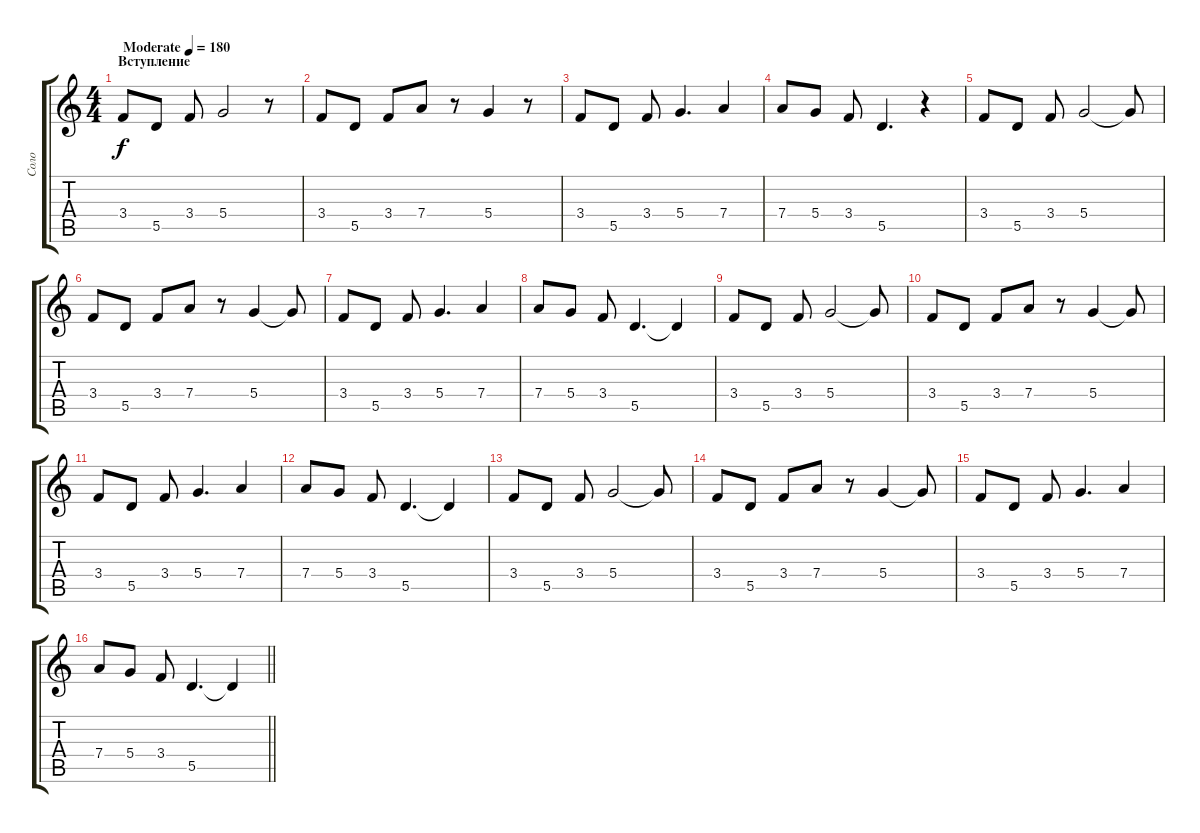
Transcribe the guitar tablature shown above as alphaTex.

\track ("Соло" "Соло") {instrument overdrivenguitar}
\staff {score tabs}
\tuning (E4 B3 G3 D3 A2 E2) {hide}
\ts (4 4)
\section ("" "Вступление")
\tempo (180 "Moderate")
\clef g2
\ks c
3.4.8{dy f instrument overdrivenguitar} 5.5.8 3.4.8 5.4.2 r.8 |
3.4.8 5.5.8 3.4.8 7.4.8 r.8 5.4.4 r.8 |
3.4.8 5.5.8 3.4.8 5.4.4{d} 7.4.4 |
7.4.8 5.4.8 3.4.8 5.5.4{d} r.4 |
3.4.8 5.5.8 3.4.8 5.4.2 5.4{t}.8 |
3.4.8 5.5.8 3.4.8 7.4.8 r.8 5.4.4 5.4{t}.8 |
3.4.8 5.5.8 3.4.8 5.4.4{d} 7.4.4 |
7.4.8 5.4.8 3.4.8 5.5.4{d} 5.5{t}.4 |
3.4.8 5.5.8 3.4.8 5.4.2 5.4{t}.8 |
3.4.8 5.5.8 3.4.8 7.4.8 r.8 5.4.4 5.4{t}.8 |
3.4.8 5.5.8 3.4.8 5.4.4{d} 7.4.4 |
7.4.8 5.4.8 3.4.8 5.5.4{d} 5.5{t}.4 |
3.4.8 5.5.8 3.4.8 5.4.2 5.4{t}.8 |
3.4.8 5.5.8 3.4.8 7.4.8 r.8 5.4.4 5.4{t}.8 |
3.4.8 5.5.8 3.4.8 5.4.4{d} 7.4.4 |
\barLineRight lightlight
7.4.8 5.4.8 3.4.8 5.5.4{d} 5.5{t}.4
